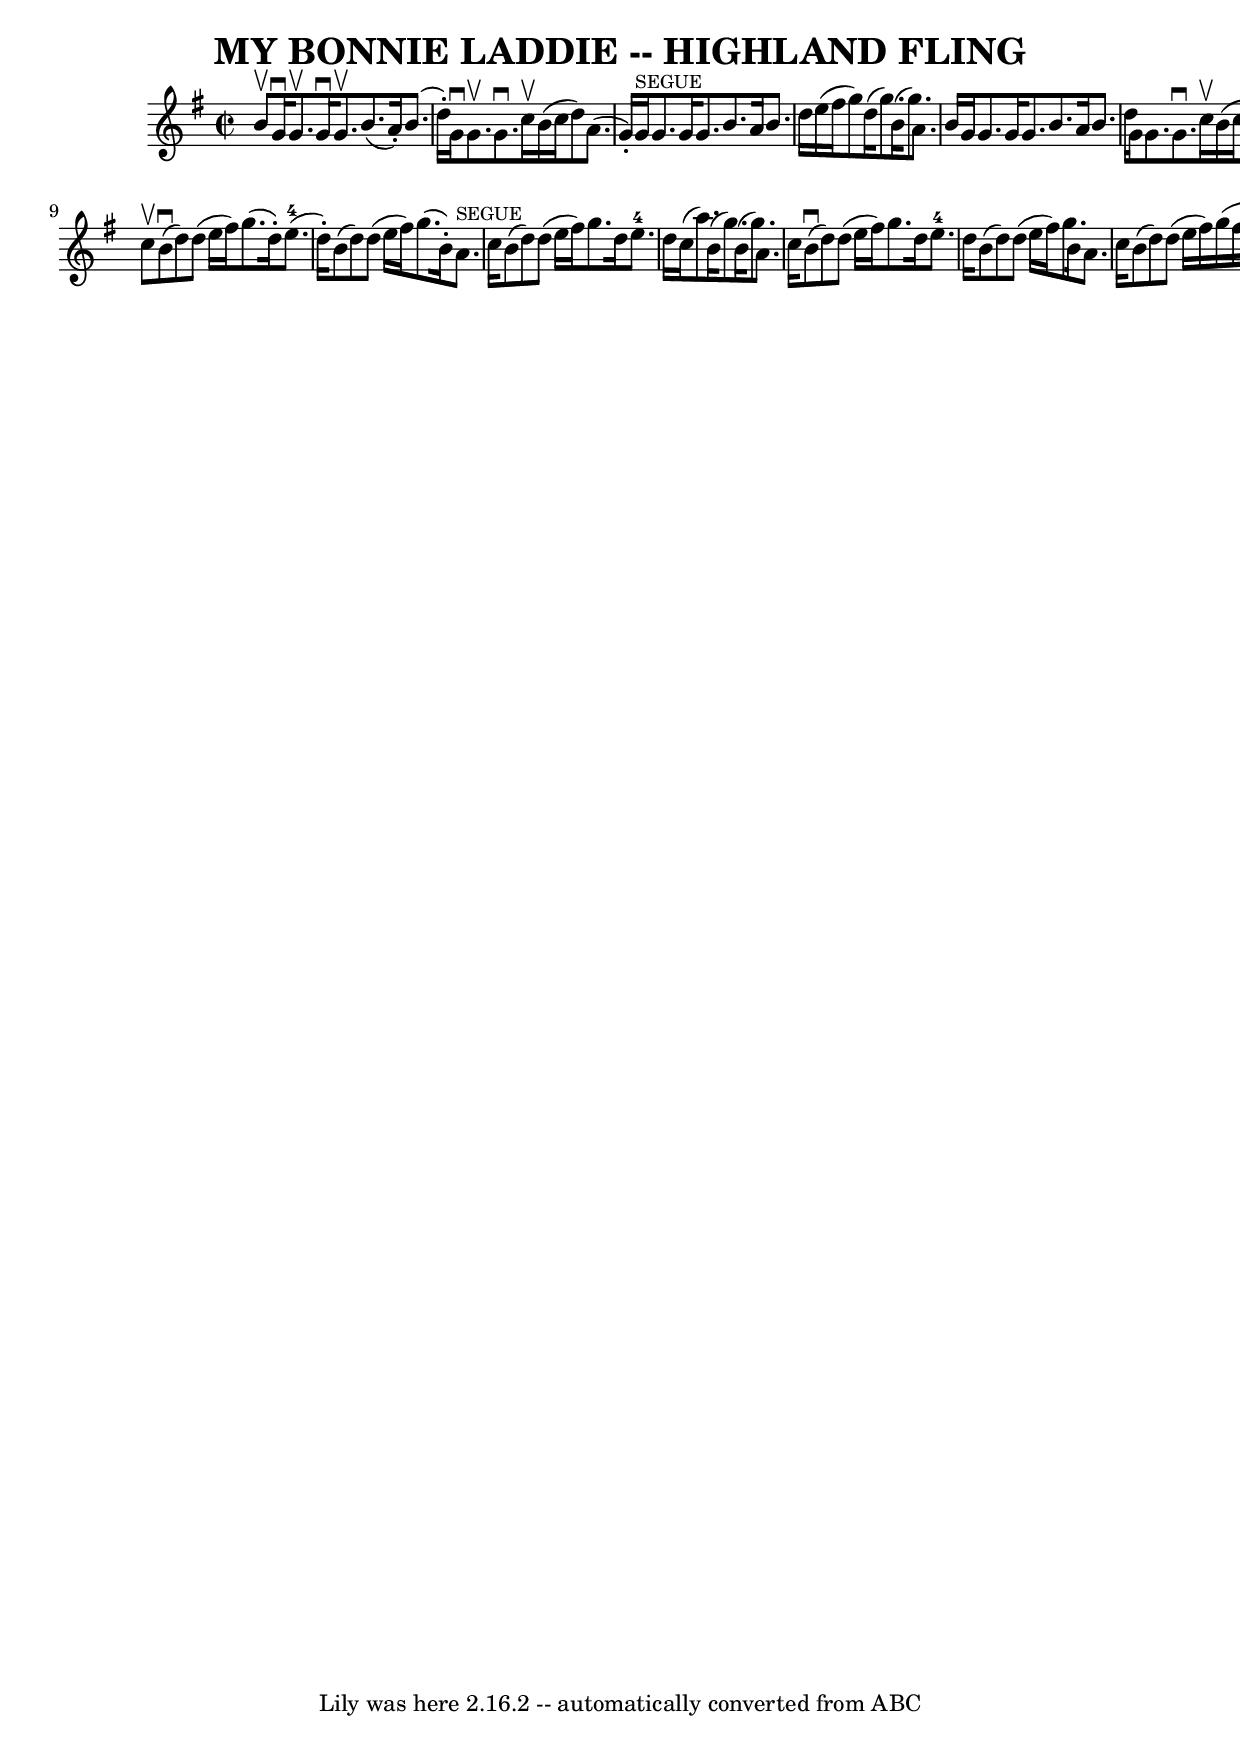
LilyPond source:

\version "2.16.2"
\include "Mammoth.ily"
\header {
  %% book = "Ryan's Mammoth Collection of Fiddle Tunes"
  crossRefNumber = "1"
  footnotes = ""
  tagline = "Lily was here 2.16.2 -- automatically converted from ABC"
  title = "MY BONNIE LADDIE -- HIGHLAND FLING"

}
voicedefault =  {


  \override Staff.TimeSignature #'style = #'C
  \time 2/2 
  \key g \major   b'8^\upbow        |
  g'16^\downbow g'8.^\upbow g'16^\downbow g'8.^\upbow b'8. (a'16-.) b'8. (d''16-.)   |
  g'16^\downbow g'8.^\upbow g'8.^\downbow c''16^\upbow b'16 (c''16 d''8) a'8. (g'16-.)       |
     g'16^\segue g'8. g'16 g'8. b'8. a'16 b'8. d''16      |
  e''16 (fis''16 g''8) d''16 (g''8.) b'16 (g''8. ) a'8. b'16    | |
  g'16 g'8. g'16 g'8.       b'8. a'16 b'8. d''16     |
  g'16 g'8. g'8.^\downbow      c''16^\upbow b'16 (c''16 d''8) a'8. (b'16-.)        |
     g'16 g'8. g'16 g'8. b'8. a'16 b'8. d''16     |
  
  e''16 (fis''16 g''8) d''16 (g''8.) b'16 (g''8.) a'8     \bar "|." c''8^\upbow        |
  b'8 (^\downbow d''8)      d''8 (e''16 fis''16) g''8. (d''16-.) e''8.-4(d''16-.)    |
  b'8 (d''8) d''8 (e''16 fis''16) g''8. (   b'16-.) a'8.^\segue c''16         |
  b'8 (d''8) d''8 (e''16 fis''16) g''8. d''16 e''8.-4 d''16    |
     c''16 (a''8.) b'16 (g''8.) b'16 (g''8.) a'8. c''16    |  |
  b'8 (^\downbow d''8) d''8 (e''16       fis''16) g''8. d''16 e''8.-4 d''16     |
  b'8 (d''8) d''8 (e''16 fis''16) g''8. b'16 a'8. c''16         |
  b'8 (d''8) d''8 (e''16 fis''16) g''16 (fis''16    g''16 a''16) g''8. d''16     |
  c''16 (a''8.) b'16 (g''8.) b'16 (g''8.) a'8    \bar "|."   

}

\score{
  <<

    \context Staff="default"
    {
      \voicedefault 
      
    }

  >>
  \layout {
    
  }
  \midi {
  }

}
